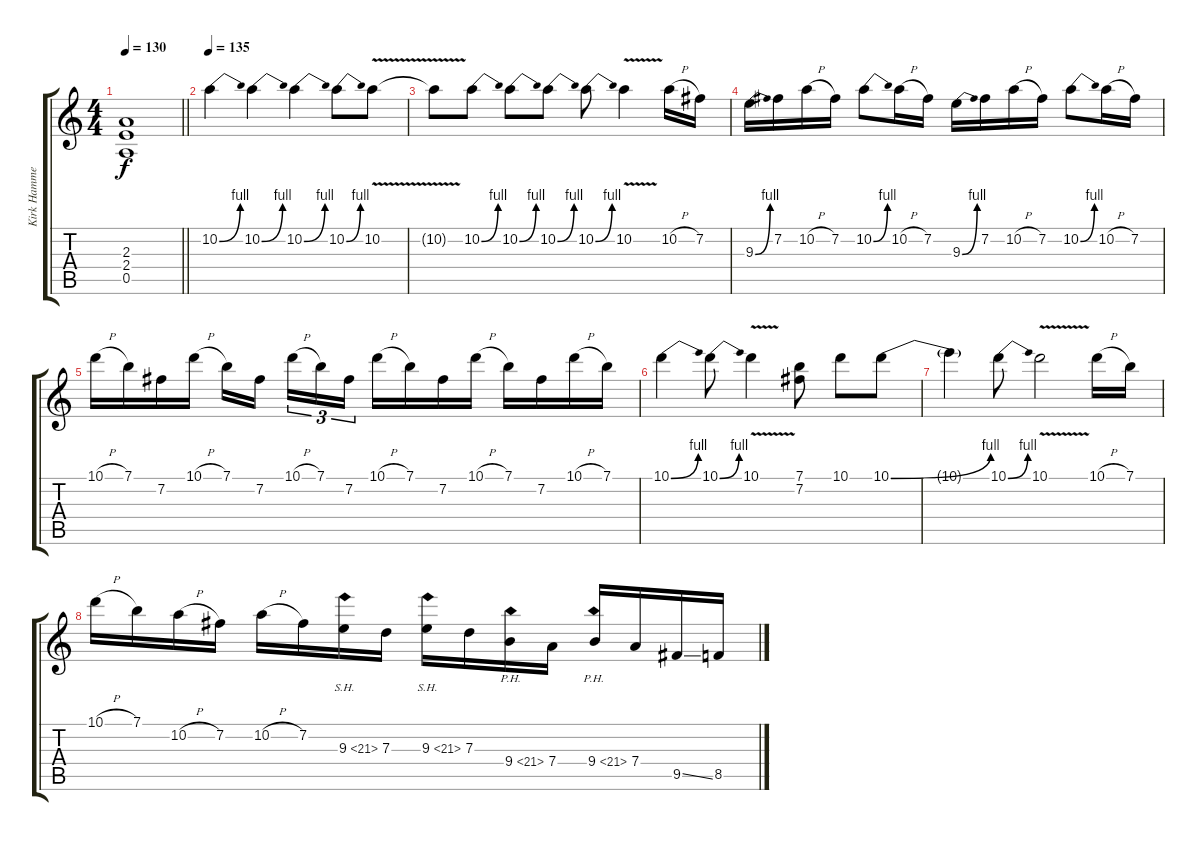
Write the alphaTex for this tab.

\track ("Kirk Hammet" "Kirk Hamme") {instrument distortionguitar}
\staff {score tabs}
\tuning (E4 B3 G3 D3 A2 E2) {hide}
\ts (4 4)
\tempo 130
\clef g2
\barLineRight lightlight
\ks c
(2.3 2.4 0.5).1{dy f} |
\tempo 135
10.2{be (bend 0 0 60 4)}.4{volume 16 instrument distortionguitar} 10.2{be (bend 0 0 60 4)}.4 10.2{be (bend 0 0 60 4)}.4 10.2{be (bend 0 0 60 4)}.8 10.2{v}.8 |
10.2{t}.8 10.2{be (bend 0 0 60 4)}.8 10.2{be (bend 0 0 60 4)}.8 10.2{be (bend 0 0 60 4)}.8 10.2{be (bend 0 0 60 4)}.8 10.2{v}.4 10.2{h}.16 7.2.16 |
9.3{be (bend 0 0 60 4)}.16 7.2.16 10.2{h}.16 7.2.16 10.2{be (bend 0 0 60 4)}.8 10.2{h}.16 7.2.16 9.3{be (bend 0 0 60 4)}.16 7.2.16 10.2{h}.16 7.2.16 10.2{be (bend 0 0 60 4)}.8 10.2{h}.16 7.2.16 |
10.1{h}.16 7.1.16 7.2.16 10.1{h}.16 7.1.16 7.2.16{beam splitsecondary} 10.1{h}.16{tu (3 2)} 7.1.16{tu (3 2)} 7.2.16{tu (3 2)} 10.1{h}.16 7.1.16 7.2.16 10.1{h}.16 7.1.16 7.2.16 10.1{h}.16 7.1.16 |
10.1{be (bend 0 0 60 4)}.4 10.1{be (bend 0 0 60 4)}.8 10.1{v}.4 (7.1 7.2).8 10.1.8 10.1{be (bend 0 0 60 4)}.8 |
10.1{t}.4 10.1{be (bend 0 0 60 4)}.8 10.1{v}.2 10.1{h}.16 7.1.16 |
10.1{h}.16 7.1.16 10.2{h}.16 7.2.16 10.2{h}.16 7.2.16 9.3{sh 12}.16 7.3.16 9.3{sh 12}.16 7.3.16 9.4{ph 12}.16 7.4.16 9.4{ph 12}.16 7.4.16 9.5{ss}.16 8.5.16
